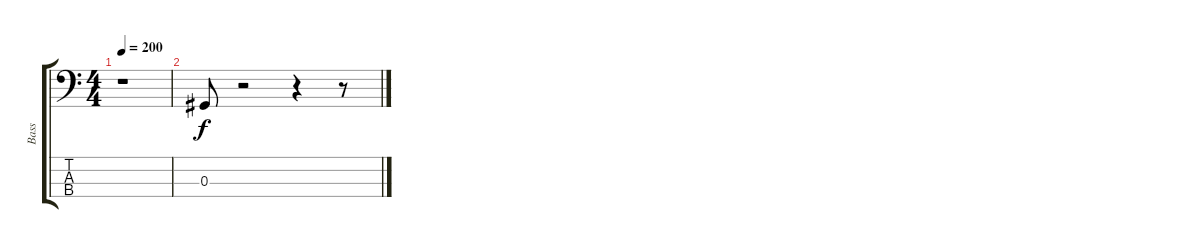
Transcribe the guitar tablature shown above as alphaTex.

\track ("Bass" "Bass") {instrument slapbass2}
\staff {score tabs}
\tuning (Gb2 Db2 Ab1 Eb1) {hide}
\ts (4 4)
\tempo 200
\clef f4
\ks c
r.1{dy f} |
0.3.8 r.2 r.4 r.8
